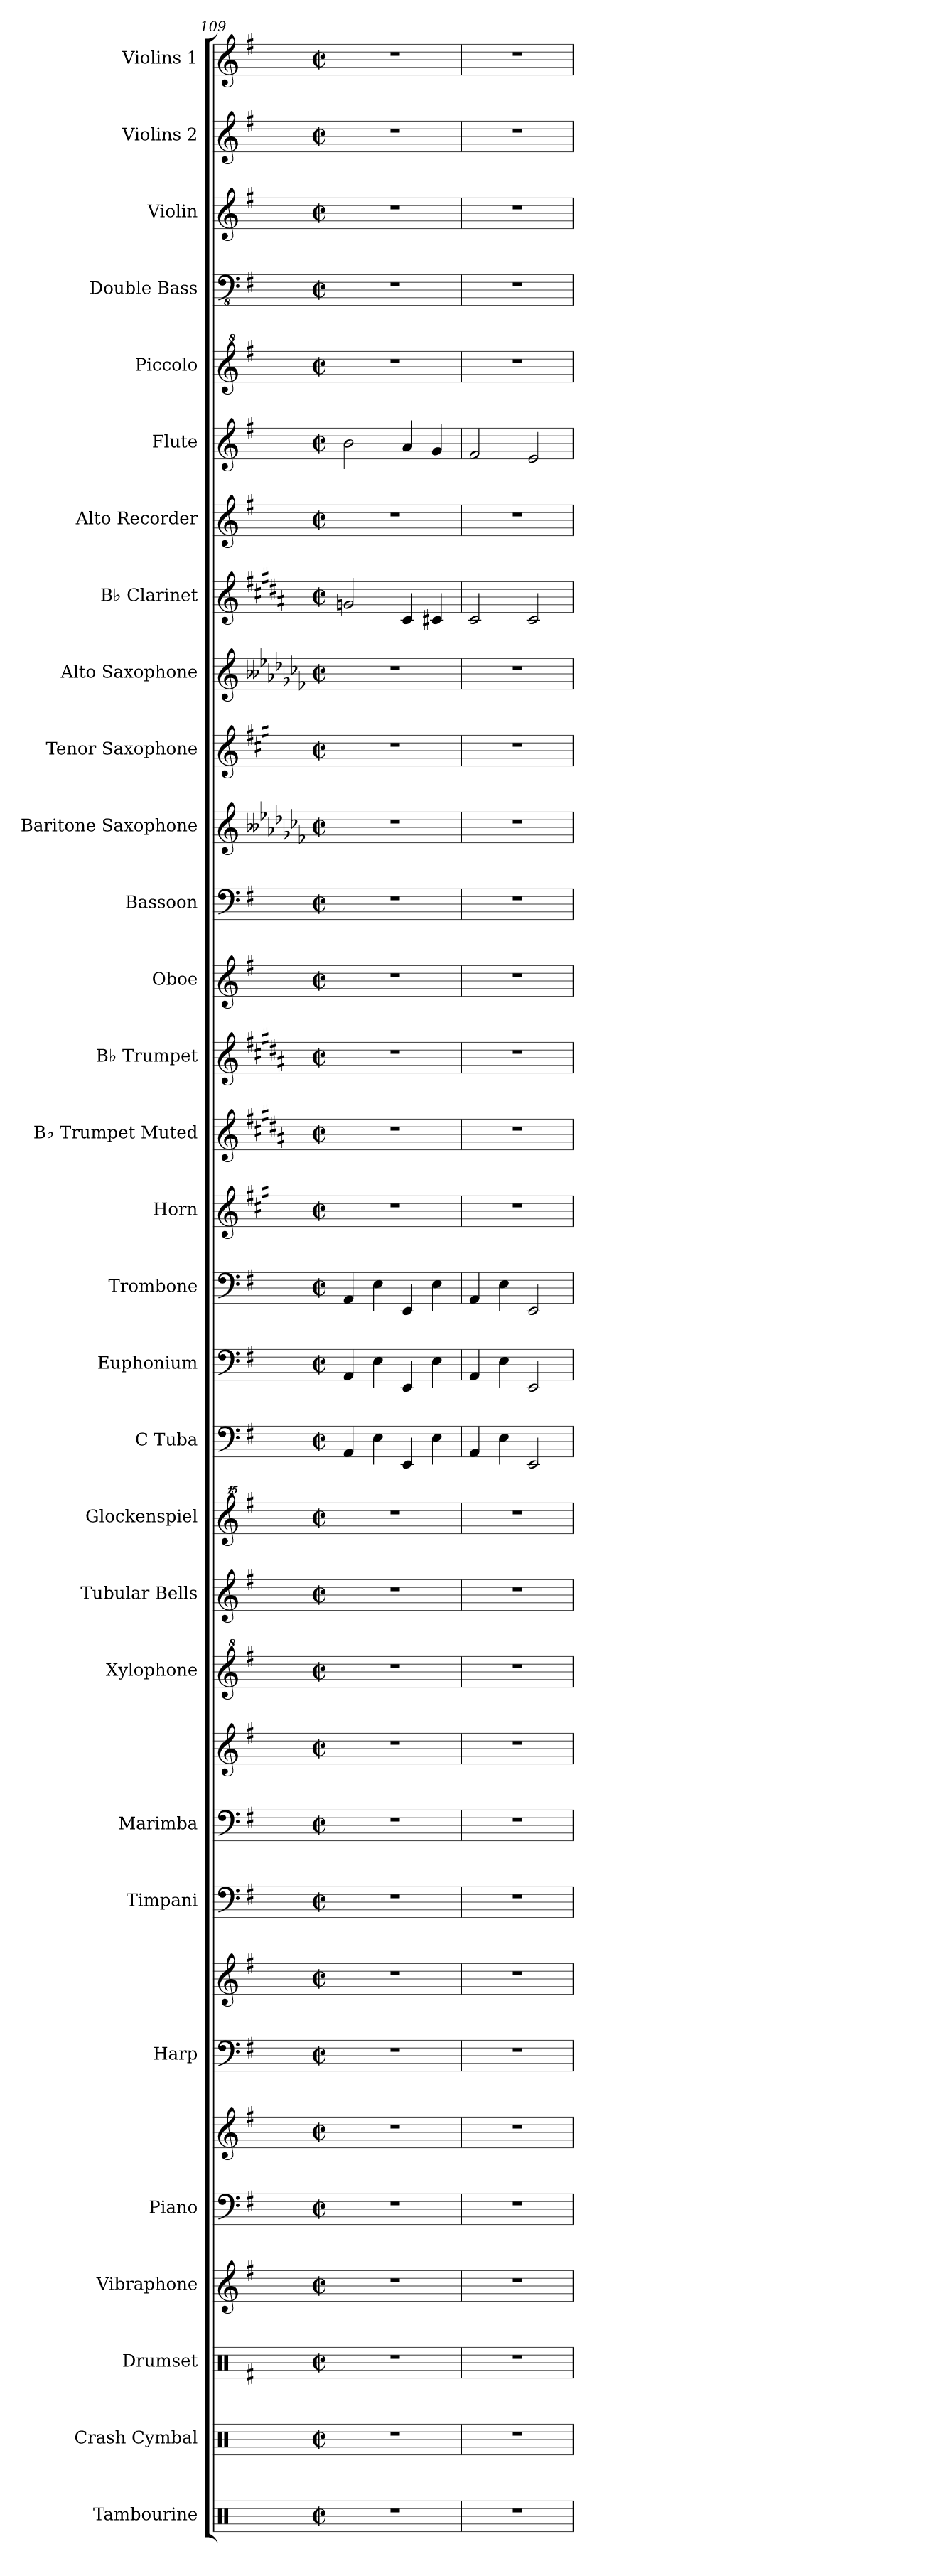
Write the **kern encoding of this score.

**kern	**kern	**kern	**kern	**kern	**kern	**kern	**kern	**kern	**kern	**kern	**kern	**kern	**kern	**kern	**kern	**kern	**kern	**kern	**kern	**kern	**kern	**kern	**kern	**kern	**kern	**kern	**kern	**kern	**kern	**kern	**kern	**kern
*part30	*part29	*part28	*part27	*part26	*part26	*part25	*part25	*part24	*part23	*part23	*part22	*part21	*part20	*part19	*part18	*part17	*part16	*part15	*part14	*part13	*part12	*part11	*part10	*part9	*part8	*part7	*part6	*part5	*part4	*part3	*part2	*part1
*staff33	*staff32	*staff31	*staff30	*staff29	*staff28	*staff27	*staff26	*staff25	*staff24	*staff23	*staff22	*staff21	*staff20	*staff19	*staff18	*staff17	*staff16	*staff15	*staff14	*staff13	*staff12	*staff11	*staff10	*staff9	*staff8	*staff7	*staff6	*staff5	*staff4	*staff3	*staff2	*staff1
*I"Tambourine	*I"Crash Cymbal	*I"Drumset	*I"Vibraphone	*I"Piano	*	*I"Harp	*	*I"Timpani	*I"Marimba	*	*I"Xylophone	*I"Tubular Bells	*I"Glockenspiel	*I"C Tuba	*I"Euphonium	*I"Trombone	*I"Horn	*I"B♭ Trumpet Muted	*I"B♭ Trumpet	*I"Oboe	*I"Bassoon	*I"Baritone Saxophone	*I"Tenor Saxophone	*I"Alto Saxophone	*I"B♭ Clarinet	*I"Alto Recorder	*I"Flute	*I"Piccolo	*I"Double Bass	*I"Violin	*I"Violins 2	*I"Violins 1
*I'Tamb.	*I'Cr. Cym.	*I'Drs.	*I'Vib.	*I'Pno.	*	*I'Hrp.	*	*I'Timp.	*I'Mrm.	*	*I'Xyl.	*I'Tu. Be.	*I'Glk.	*I'C Tu.	*I'Eu.	*I'Trb.	*I'Hn.	*I'B♭ Tpt. Mut	*I'B♭ Tpt.	*I'Ob.	*I'Bsn.	*I'Bar. Sax.	*I'T. Sax.	*I'A. Sax.	*I'B♭ Cl.	*I'A. Rec.	*I'Fl.	*I'Picc.	*	*I'Vln.	*I'Vlns. 2	*I'Vlns. 1
*clefX	*clefX	*clefX	*clefG2	*clefF4	*clefG2	*clefF4	*clefG2	*clefF4	*clefF4	*clefG2	*clefG^2	*clefG2	*clefG^^2	*clefF4	*clefF4	*clefF4	*clefG2	*clefG2	*clefG2	*clefG2	*clefF4	*clefG2	*clefG2	*clefG2	*clefG2	*clefG2	*clefG2	*clefG^2	*clefFv4	*clefG2	*clefG2	*clefG2
*	*	*	*	*	*	*	*	*	*	*	*	*	*	*	*	*	*ITrd4c7	*ITrd1c2	*ITrd1c2	*	*	*ITrd12c21	*ITrd8c14	*ITrd5c9	*ITrd1c2	*	*	*ITrd-7c-12	*ITrd7c12	*	*	*
*k[]	*k[]	*k[f#]	*k[f#]	*k[f#]	*k[f#]	*k[f#]	*k[f#]	*k[f#]	*k[f#]	*k[f#]	*k[f#]	*k[f#]	*k[f#]	*k[f#]	*k[f#]	*k[f#]	*k[f#c#]	*k[f#c#g#]	*k[f#c#g#]	*k[f#]	*k[f#]	*k[b--e-a-d-g-c-f-]	*k[f#c#g#]	*k[b--e-a-d-g-c-f-]	*k[f#c#g#]	*k[f#]	*k[f#]	*k[f#]	*k[f#]	*k[f#]	*k[f#]	*k[f#]
*C:	*C:	*G:	*G:	*G:	*G:	*G:	*G:	*G:	*G:	*G:	*G:	*G:	*G:	*G:	*G:	*G:	*D:	*A:	*A:	*G:	*G:	*F-:	*A:	*F-:	*A:	*G:	*G:	*G:	*G:	*G:	*G:	*G:
*M2/2	*M2/2	*M2/2	*M2/2	*M2/2	*M2/2	*M2/2	*M2/2	*M2/2	*M2/2	*M2/2	*M2/2	*M2/2	*M2/2	*M2/2	*M2/2	*M2/2	*M2/2	*M2/2	*M2/2	*M2/2	*M2/2	*M2/2	*M2/2	*M2/2	*M2/2	*M2/2	*M2/2	*M2/2	*M2/2	*M2/2	*M2/2	*M2/2
*met(c|)	*met(c|)	*met(c|)	*met(c|)	*met(c|)	*met(c|)	*met(c|)	*met(c|)	*met(c|)	*met(c|)	*met(c|)	*met(c|)	*met(c|)	*met(c|)	*met(c|)	*met(c|)	*met(c|)	*met(c|)	*met(c|)	*met(c|)	*met(c|)	*met(c|)	*met(c|)	*met(c|)	*met(c|)	*met(c|)	*met(c|)	*met(c|)	*met(c|)	*met(c|)	*met(c|)	*met(c|)	*met(c|)
=109	=109	=109	=109	=109	=109	=109	=109	=109	=109	=109	=109	=109	=109	=109	=109	=109	=109	=109	=109	=109	=109	=109	=109	=109	=109	=109	=109	=109	=109	=109	=109	=109
1r	1r	1r	1r	1r	1r	1r	1r	1r	1r	1r	1r	1r	1r	4AA/	4AA/	4AA/	1r	1r	1r	1r	1r	1r	1r	1r	2fn/	1r	2b\	1r	1r	1r	1r	1r
.	.	.	.	.	.	.	.	.	.	.	.	.	.	4E\	4E\	4E\	.	.	.	.	.	.	.	.	.	.	.	.	.	.	.	.
.	.	.	.	.	.	.	.	.	.	.	.	.	.	4EE/	4EE/	4EE/	.	.	.	.	.	.	.	.	4B/	.	4a/	.	.	.	.	.
.	.	.	.	.	.	.	.	.	.	.	.	.	.	4E\	4E\	4E\	.	.	.	.	.	.	.	.	4Bn/	.	4g/	.	.	.	.	.
=110	=110	=110	=110	=110	=110	=110	=110	=110	=110	=110	=110	=110	=110	=110	=110	=110	=110	=110	=110	=110	=110	=110	=110	=110	=110	=110	=110	=110	=110	=110	=110	=110
1r	1r	1r	1r	1r	1r	1r	1r	1r	1r	1r	1r	1r	1r	4AA/	4AA/	4AA/	1r	1r	1r	1r	1r	1r	1r	1r	2B/	1r	2f#/	1r	1r	1r	1r	1r
.	.	.	.	.	.	.	.	.	.	.	.	.	.	4E\	4E\	4E\	.	.	.	.	.	.	.	.	.	.	.	.	.	.	.	.
.	.	.	.	.	.	.	.	.	.	.	.	.	.	2EE/	2EE/	2EE/	.	.	.	.	.	.	.	.	2B/	.	2e/	.	.	.	.	.
=	=	=	=	=	=	=	=	=	=	=	=	=	=	=	=	=	=	=	=	=	=	=	=	=	=	=	=	=	=	=	=	=
*-	*-	*-	*-	*-	*-	*-	*-	*-	*-	*-	*-	*-	*-	*-	*-	*-	*-	*-	*-	*-	*-	*-	*-	*-	*-	*-	*-	*-	*-	*-	*-	*-
